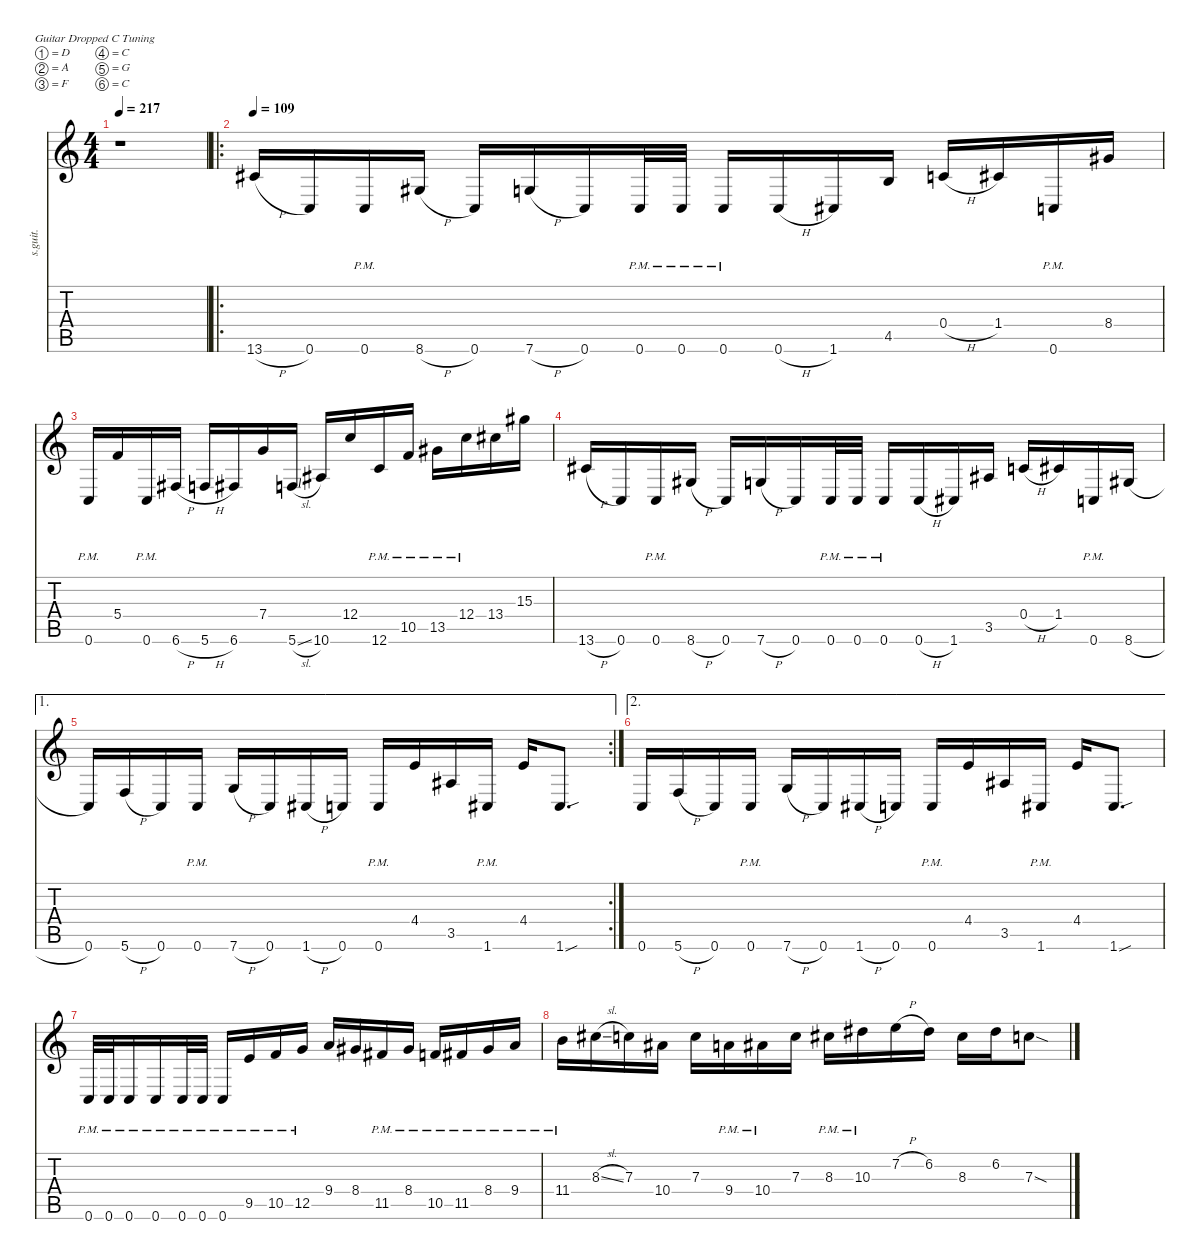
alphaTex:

\defaultSystemsLayout 4
\hideDynamics
\bracketExtendMode nobrackets
\track ("Rhythm 2" "s.guit.") {instrument distortionguitar}
\staff {score tabs}
\tuning (D4 A3 F3 C3 G2 C2)
\ts (4 4)
\tempo 217
\clef g2
\ks c
r.1{dy mf} |
\ro
\tempo 109
13.6{h acc #}.16{lyrics (0 "") lyrics (1 "") lyrics (2 "") lyrics (3 "") lyrics (4 "")} 0.6.16{lyrics (0 "") lyrics (1 "") lyrics (2 "") lyrics (3 "") lyrics (4 "")} 0.6{pm}.16{lyrics (0 "") lyrics (1 "") lyrics (2 "") lyrics (3 "") lyrics (4 "")} 8.6{h acc #}.16{lyrics (0 "") lyrics (1 "") lyrics (2 "") lyrics (3 "") lyrics (4 "")} 0.6.16{lyrics (0 "") lyrics (1 "") lyrics (2 "") lyrics (3 "") lyrics (4 "")} 7.6{h}.16{lyrics (0 "") lyrics (1 "") lyrics (2 "") lyrics (3 "") lyrics (4 "")} 0.6.16{lyrics (0 "") lyrics (1 "") lyrics (2 "") lyrics (3 "") lyrics (4 "")} 0.6{pm}.32{lyrics (0 "") lyrics (1 "") lyrics (2 "") lyrics (3 "") lyrics (4 "")} 0.6{pm}.32{lyrics (0 "") lyrics (1 "") lyrics (2 "") lyrics (3 "") lyrics (4 "")} 0.6{pm}.16{lyrics (0 "") lyrics (1 "") lyrics (2 "") lyrics (3 "") lyrics (4 "")} 0.6{h}.16{lyrics (0 "") lyrics (1 "") lyrics (2 "") lyrics (3 "") lyrics (4 "")} 1.6{acc #}.16{lyrics (0 "") lyrics (1 "") lyrics (2 "") lyrics (3 "") lyrics (4 "")} 4.5.16{lyrics (0 "") lyrics (1 "") lyrics (2 "") lyrics (3 "") lyrics (4 "")} 0.4{h}.16{lyrics (0 "") lyrics (1 "") lyrics (2 "") lyrics (3 "") lyrics (4 "")} 1.4{acc #}.16{lyrics (0 "") lyrics (1 "") lyrics (2 "") lyrics (3 "") lyrics (4 "")} 0.6{pm}.16{lyrics (0 "") lyrics (1 "") lyrics (2 "") lyrics (3 "") lyrics (4 "")} 8.4{acc #}.16{lyrics (0 "") lyrics (1 "") lyrics (2 "") lyrics (3 "") lyrics (4 "")} |
0.6{pm}.16{lyrics (0 "") lyrics (1 "") lyrics (2 "") lyrics (3 "") lyrics (4 "")} 5.4.16{lyrics (0 "") lyrics (1 "") lyrics (2 "") lyrics (3 "") lyrics (4 "")} 0.6{pm}.16{lyrics (0 "") lyrics (1 "") lyrics (2 "") lyrics (3 "") lyrics (4 "")} 6.6{h acc #}.16{lyrics (0 "") lyrics (1 "") lyrics (2 "") lyrics (3 "") lyrics (4 "")} 5.6{h}.16{lyrics (0 "") lyrics (1 "") lyrics (2 "") lyrics (3 "") lyrics (4 "")} 6.6{acc #}.16{lyrics (0 "") lyrics (1 "") lyrics (2 "") lyrics (3 "") lyrics (4 "")} 7.4.16{lyrics (0 "") lyrics (1 "") lyrics (2 "") lyrics (3 "") lyrics (4 "")} 5.6{sl}.16{lyrics (0 "") lyrics (1 "") lyrics (2 "") lyrics (3 "") lyrics (4 "")} 10.6{acc #}.16{lyrics (0 "") lyrics (1 "") lyrics (2 "") lyrics (3 "") lyrics (4 "")} 12.4.16{lyrics (0 "") lyrics (1 "") lyrics (2 "") lyrics (3 "") lyrics (4 "")} 12.6{pm}.16{lyrics (0 "") lyrics (1 "") lyrics (2 "") lyrics (3 "") lyrics (4 "")} 10.5{pm}.16{lyrics (0 "") lyrics (1 "") lyrics (2 "") lyrics (3 "") lyrics (4 "")} 13.5{pm acc #}.16{lyrics (0 "") lyrics (1 "") lyrics (2 "") lyrics (3 "") lyrics (4 "")} 12.4{pm}.16{lyrics (0 "") lyrics (1 "") lyrics (2 "") lyrics (3 "") lyrics (4 "")} 13.4{acc #}.16{lyrics (0 "") lyrics (1 "") lyrics (2 "") lyrics (3 "") lyrics (4 "")} 15.3{acc #}.16{lyrics (0 "") lyrics (1 "") lyrics (2 "") lyrics (3 "") lyrics (4 "")} |
13.6{h acc #}.16{lyrics (0 "") lyrics (1 "") lyrics (2 "") lyrics (3 "") lyrics (4 "")} 0.6.16{lyrics (0 "") lyrics (1 "") lyrics (2 "") lyrics (3 "") lyrics (4 "")} 0.6{pm}.16{lyrics (0 "") lyrics (1 "") lyrics (2 "") lyrics (3 "") lyrics (4 "")} 8.6{h acc #}.16{lyrics (0 "") lyrics (1 "") lyrics (2 "") lyrics (3 "") lyrics (4 "")} 0.6.16{lyrics (0 "") lyrics (1 "") lyrics (2 "") lyrics (3 "") lyrics (4 "")} 7.6{h}.16{lyrics (0 "") lyrics (1 "") lyrics (2 "") lyrics (3 "") lyrics (4 "")} 0.6.16{lyrics (0 "") lyrics (1 "") lyrics (2 "") lyrics (3 "") lyrics (4 "")} 0.6{pm}.32{lyrics (0 "") lyrics (1 "") lyrics (2 "") lyrics (3 "") lyrics (4 "")} 0.6{pm}.32{lyrics (0 "") lyrics (1 "") lyrics (2 "") lyrics (3 "") lyrics (4 "")} 0.6{pm}.16{lyrics (0 "") lyrics (1 "") lyrics (2 "") lyrics (3 "") lyrics (4 "")} 0.6{h}.16{lyrics (0 "") lyrics (1 "") lyrics (2 "") lyrics (3 "") lyrics (4 "")} 1.6{acc #}.16{lyrics (0 "") lyrics (1 "") lyrics (2 "") lyrics (3 "") lyrics (4 "")} 3.5{acc #}.16{lyrics (0 "") lyrics (1 "") lyrics (2 "") lyrics (3 "") lyrics (4 "")} 0.4{h}.16{lyrics (0 "") lyrics (1 "") lyrics (2 "") lyrics (3 "") lyrics (4 "")} 1.4{acc #}.16{lyrics (0 "") lyrics (1 "") lyrics (2 "") lyrics (3 "") lyrics (4 "")} 0.6{pm}.16{lyrics (0 "") lyrics (1 "") lyrics (2 "") lyrics (3 "") lyrics (4 "")} 8.6{h acc #}.16{lyrics (0 "") lyrics (1 "") lyrics (2 "") lyrics (3 "") lyrics (4 "")} |
\ae 1
\rc 2
0.6.16{lyrics (0 "") lyrics (1 "") lyrics (2 "") lyrics (3 "") lyrics (4 "")} 5.6{h}.16{lyrics (0 "") lyrics (1 "") lyrics (2 "") lyrics (3 "") lyrics (4 "")} 0.6.16{lyrics (0 "") lyrics (1 "") lyrics (2 "") lyrics (3 "") lyrics (4 "")} 0.6{pm}.16{lyrics (0 "") lyrics (1 "") lyrics (2 "") lyrics (3 "") lyrics (4 "")} 7.6{h}.16{lyrics (0 "") lyrics (1 "") lyrics (2 "") lyrics (3 "") lyrics (4 "")} 0.6.16{lyrics (0 "") lyrics (1 "") lyrics (2 "") lyrics (3 "") lyrics (4 "")} 1.6{h acc #}.16{lyrics (0 "") lyrics (1 "") lyrics (2 "") lyrics (3 "") lyrics (4 "")} 0.6.16{lyrics (0 "") lyrics (1 "") lyrics (2 "") lyrics (3 "") lyrics (4 "")} 0.6{pm}.16{lyrics (0 "") lyrics (1 "") lyrics (2 "") lyrics (3 "") lyrics (4 "")} 4.4.16{lyrics (0 "") lyrics (1 "") lyrics (2 "") lyrics (3 "") lyrics (4 "")} 3.5{acc #}.16{lyrics (0 "") lyrics (1 "") lyrics (2 "") lyrics (3 "") lyrics (4 "")} 1.6{pm acc #}.16{lyrics (0 "") lyrics (1 "") lyrics (2 "") lyrics (3 "") lyrics (4 "")} 4.4.16{lyrics (0 "") lyrics (1 "") lyrics (2 "") lyrics (3 "") lyrics (4 "")} 1.6{sou acc #}.8{d lyrics (0 "") lyrics (1 "") lyrics (2 "") lyrics (3 "") lyrics (4 "")} |
\ae 2
0.6.16{lyrics (0 "") lyrics (1 "") lyrics (2 "") lyrics (3 "") lyrics (4 "")} 5.6{h}.16{lyrics (0 "") lyrics (1 "") lyrics (2 "") lyrics (3 "") lyrics (4 "")} 0.6.16{lyrics (0 "") lyrics (1 "") lyrics (2 "") lyrics (3 "") lyrics (4 "")} 0.6{pm}.16{lyrics (0 "") lyrics (1 "") lyrics (2 "") lyrics (3 "") lyrics (4 "")} 7.6{h}.16{lyrics (0 "") lyrics (1 "") lyrics (2 "") lyrics (3 "") lyrics (4 "")} 0.6.16{lyrics (0 "") lyrics (1 "") lyrics (2 "") lyrics (3 "") lyrics (4 "")} 1.6{h acc #}.16{lyrics (0 "") lyrics (1 "") lyrics (2 "") lyrics (3 "") lyrics (4 "")} 0.6.16{lyrics (0 "") lyrics (1 "") lyrics (2 "") lyrics (3 "") lyrics (4 "")} 0.6{pm}.16{lyrics (0 "") lyrics (1 "") lyrics (2 "") lyrics (3 "") lyrics (4 "")} 4.4.16{lyrics (0 "") lyrics (1 "") lyrics (2 "") lyrics (3 "") lyrics (4 "")} 3.5{acc #}.16{lyrics (0 "") lyrics (1 "") lyrics (2 "") lyrics (3 "") lyrics (4 "")} 1.6{pm acc #}.16{lyrics (0 "") lyrics (1 "") lyrics (2 "") lyrics (3 "") lyrics (4 "")} 4.4.16{lyrics (0 "") lyrics (1 "") lyrics (2 "") lyrics (3 "") lyrics (4 "")} 1.6{sou acc #}.8{d lyrics (0 "") lyrics (1 "") lyrics (2 "") lyrics (3 "") lyrics (4 "")} |
0.6{pm}.32{lyrics (0 "") lyrics (1 "") lyrics (2 "") lyrics (3 "") lyrics (4 "")} 0.6{pm}.32{lyrics (0 "") lyrics (1 "") lyrics (2 "") lyrics (3 "") lyrics (4 "")} 0.6{pm}.16{lyrics (0 "") lyrics (1 "") lyrics (2 "") lyrics (3 "") lyrics (4 "")} 0.6{pm}.16{lyrics (0 "") lyrics (1 "") lyrics (2 "") lyrics (3 "") lyrics (4 "")} 0.6{pm}.32{lyrics (0 "") lyrics (1 "") lyrics (2 "") lyrics (3 "") lyrics (4 "")} 0.6{pm}.32{lyrics (0 "") lyrics (1 "") lyrics (2 "") lyrics (3 "") lyrics (4 "")} 0.6{pm}.16{lyrics (0 "") lyrics (1 "") lyrics (2 "") lyrics (3 "") lyrics (4 "")} 9.5{pm}.16{lyrics (0 "") lyrics (1 "") lyrics (2 "") lyrics (3 "") lyrics (4 "")} 10.5{pm}.16{lyrics (0 "") lyrics (1 "") lyrics (2 "") lyrics (3 "") lyrics (4 "")} 12.5{pm}.16{lyrics (0 "") lyrics (1 "") lyrics (2 "") lyrics (3 "") lyrics (4 "")} 9.4.16{lyrics (0 "") lyrics (1 "") lyrics (2 "") lyrics (3 "") lyrics (4 "")} 8.4{acc #}.16{lyrics (0 "") lyrics (1 "") lyrics (2 "") lyrics (3 "") lyrics (4 "")} 11.5{pm acc #}.16{lyrics (0 "") lyrics (1 "") lyrics (2 "") lyrics (3 "") lyrics (4 "")} 8.4{pm acc #}.16{lyrics (0 "") lyrics (1 "") lyrics (2 "") lyrics (3 "") lyrics (4 "")} 10.5{pm}.16{lyrics (0 "") lyrics (1 "") lyrics (2 "") lyrics (3 "") lyrics (4 "")} 11.5{pm acc #}.16{lyrics (0 "") lyrics (1 "") lyrics (2 "") lyrics (3 "") lyrics (4 "")} 8.4{pm acc #}.16{lyrics (0 "") lyrics (1 "") lyrics (2 "") lyrics (3 "") lyrics (4 "")} 9.4{pm}.16{lyrics (0 "") lyrics (1 "") lyrics (2 "") lyrics (3 "") lyrics (4 "")} |
11.4{pm}.16{lyrics (0 "") lyrics (1 "") lyrics (2 "") lyrics (3 "") lyrics (4 "")} 8.3{sl acc #}.16{lyrics (0 "") lyrics (1 "") lyrics (2 "") lyrics (3 "") lyrics (4 "")} 7.3.16{lyrics (0 "") lyrics (1 "") lyrics (2 "") lyrics (3 "") lyrics (4 "")} 10.4{acc #}.16{lyrics (0 "") lyrics (1 "") lyrics (2 "") lyrics (3 "") lyrics (4 "")} 7.3.16{lyrics (0 "") lyrics (1 "") lyrics (2 "") lyrics (3 "") lyrics (4 "")} 9.4{pm}.16{lyrics (0 "") lyrics (1 "") lyrics (2 "") lyrics (3 "") lyrics (4 "")} 10.4{pm acc #}.16{lyrics (0 "") lyrics (1 "") lyrics (2 "") lyrics (3 "") lyrics (4 "")} 7.3.16{lyrics (0 "") lyrics (1 "") lyrics (2 "") lyrics (3 "") lyrics (4 "")} 8.3{pm acc #}.16{lyrics (0 "") lyrics (1 "") lyrics (2 "") lyrics (3 "") lyrics (4 "")} 10.3{pm acc #}.16{lyrics (0 "") lyrics (1 "") lyrics (2 "") lyrics (3 "") lyrics (4 "")} 7.2{h}.16{lyrics (0 "") lyrics (1 "") lyrics (2 "") lyrics (3 "") lyrics (4 "")} 6.2{acc #}.16{lyrics (0 "") lyrics (1 "") lyrics (2 "") lyrics (3 "") lyrics (4 "")} 8.3{acc #}.16{lyrics (0 "") lyrics (1 "") lyrics (2 "") lyrics (3 "") lyrics (4 "")} 6.2{acc #}.16{lyrics (0 "") lyrics (1 "") lyrics (2 "") lyrics (3 "") lyrics (4 "")} 7.3{sod}.8{lyrics (0 "") lyrics (1 "") lyrics (2 "") lyrics (3 "") lyrics (4 "")}
